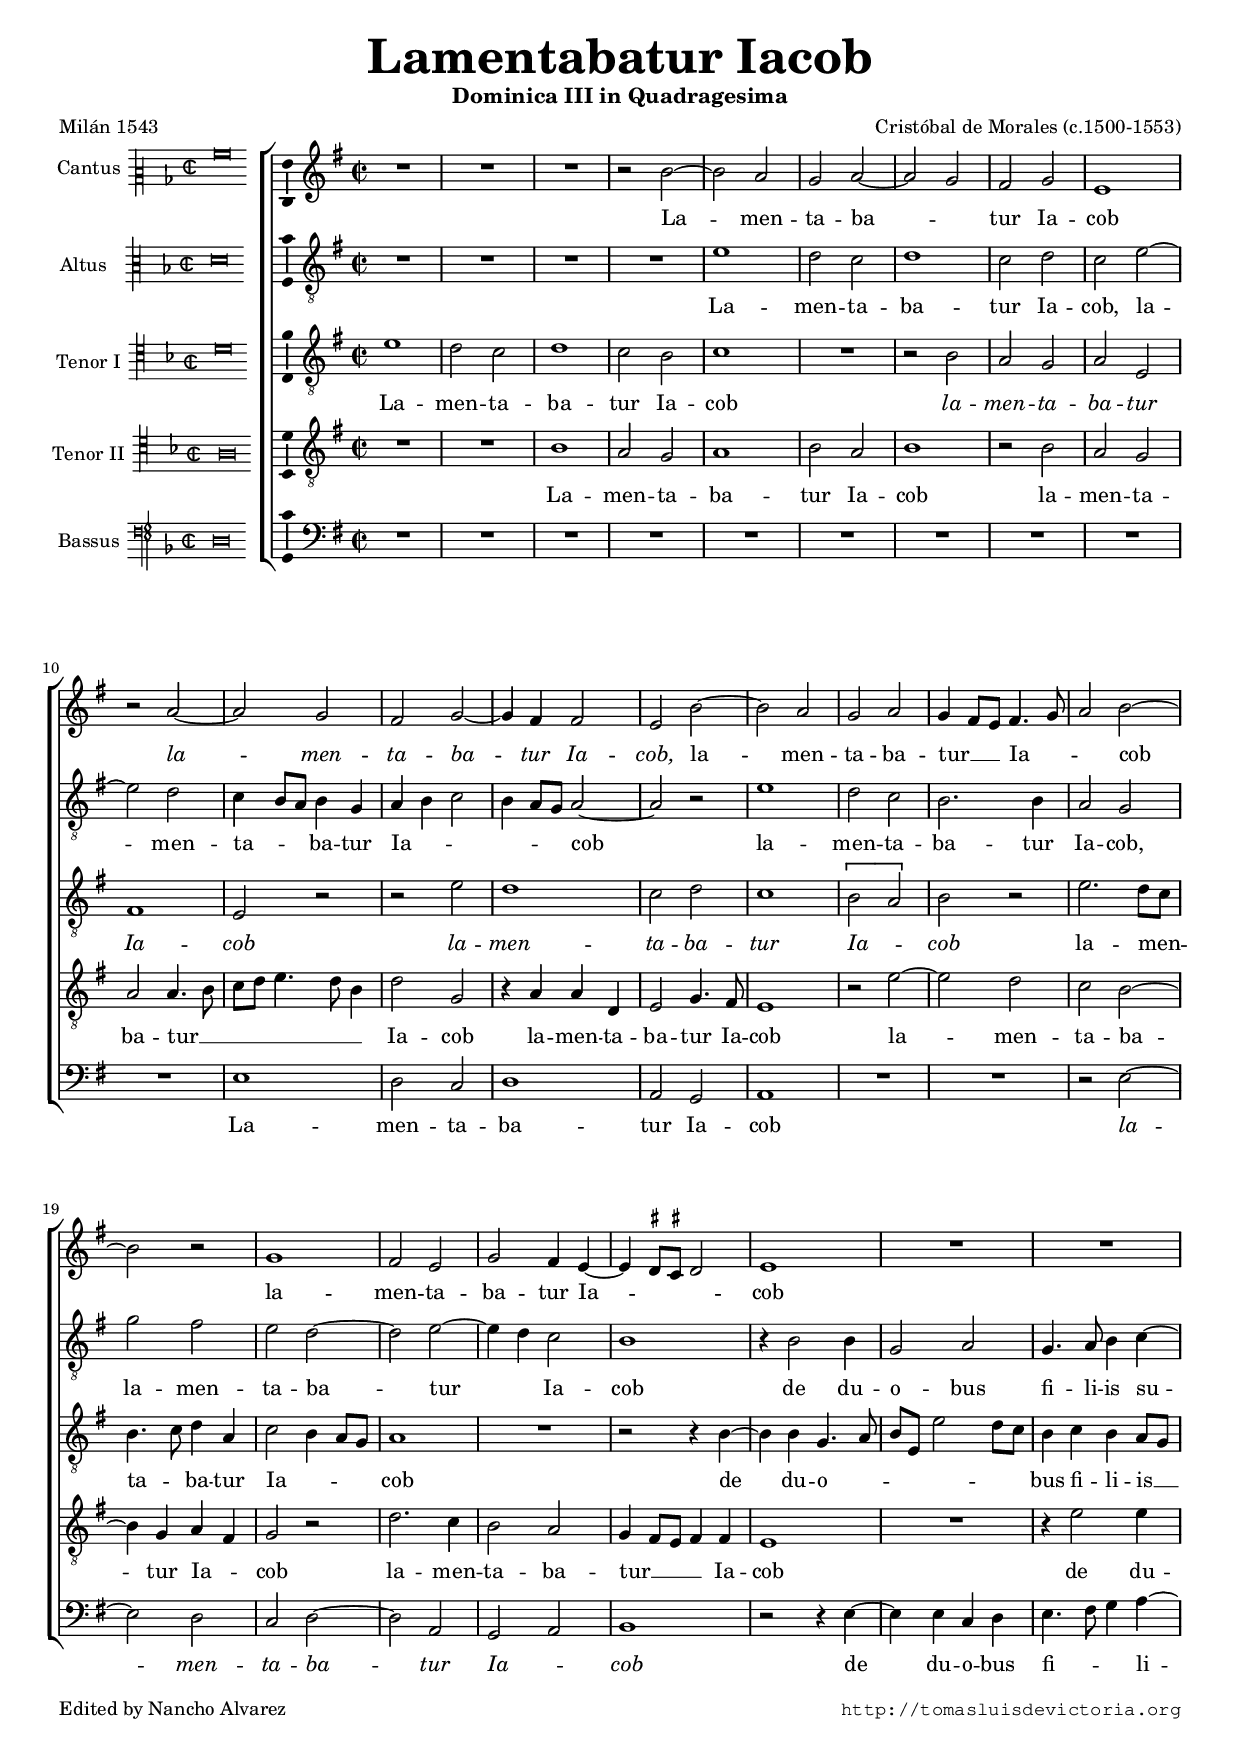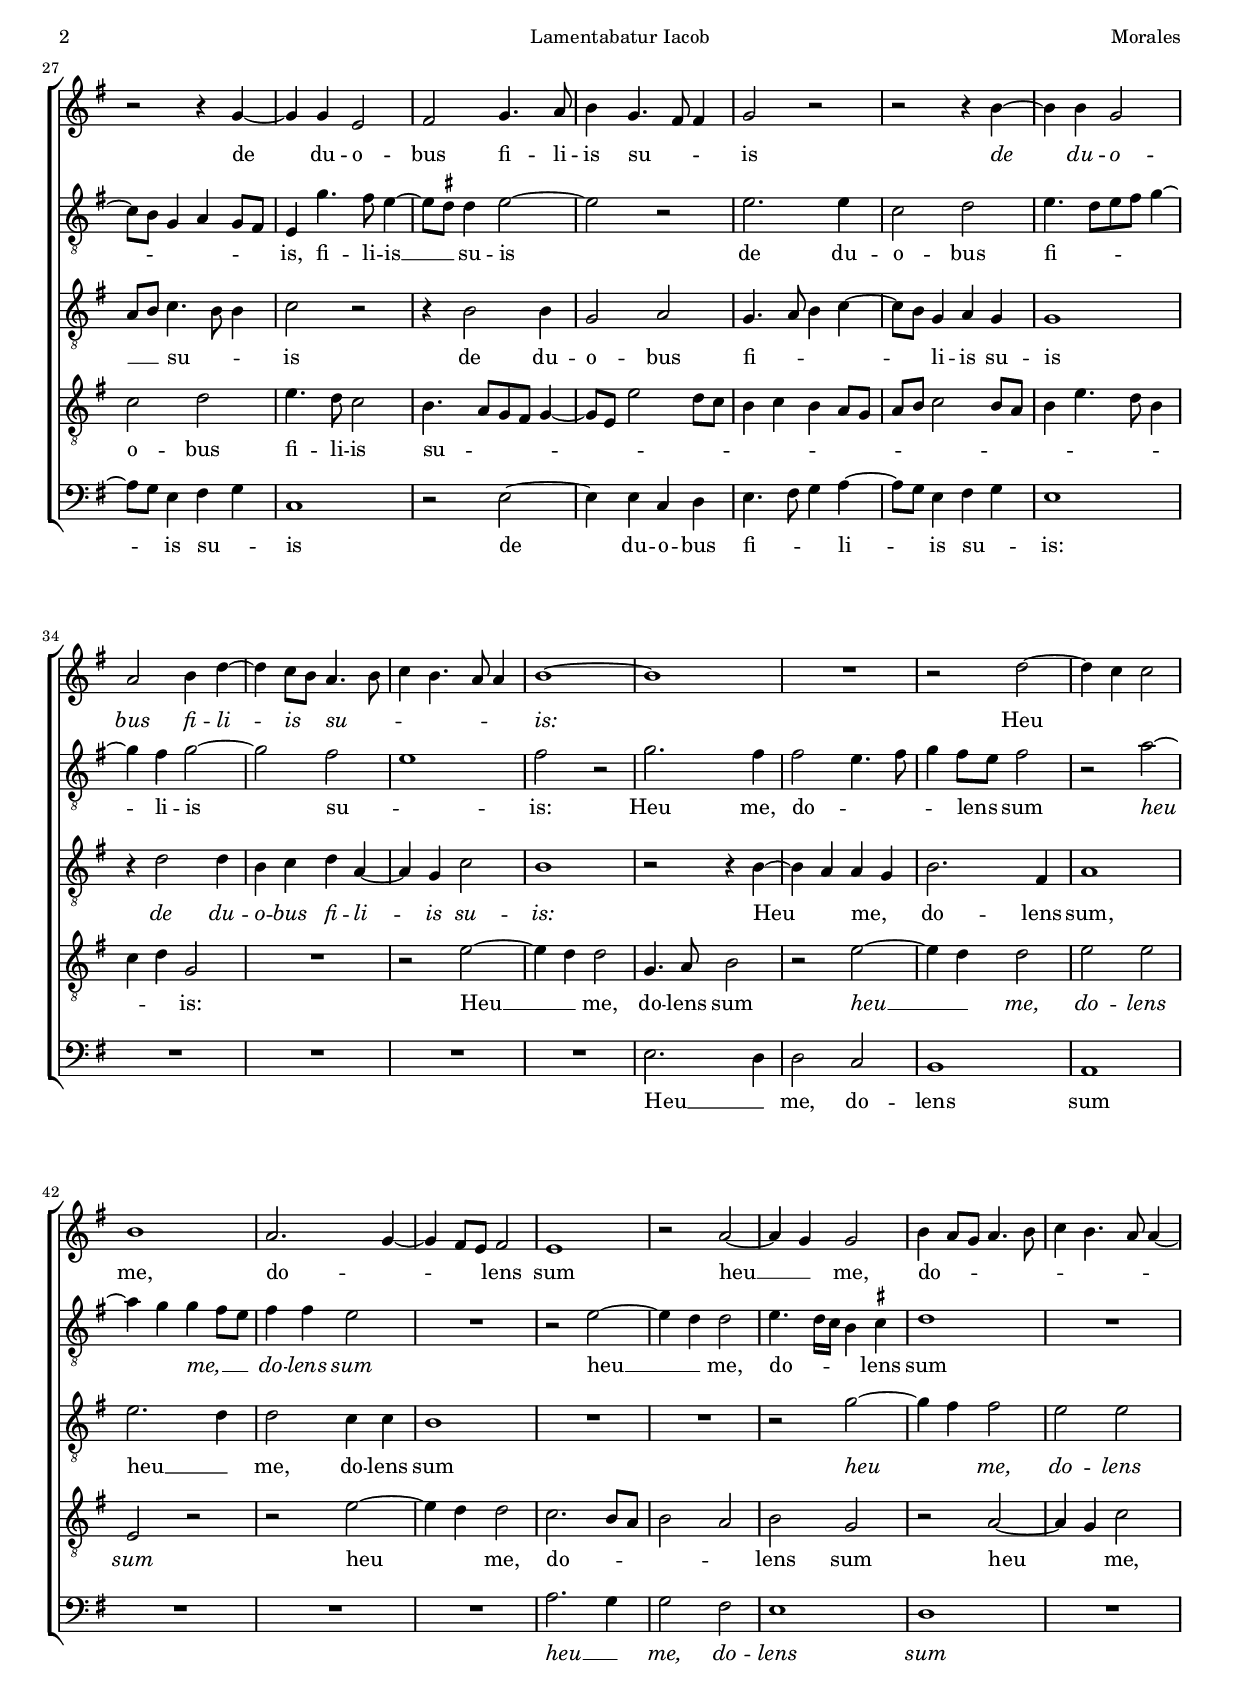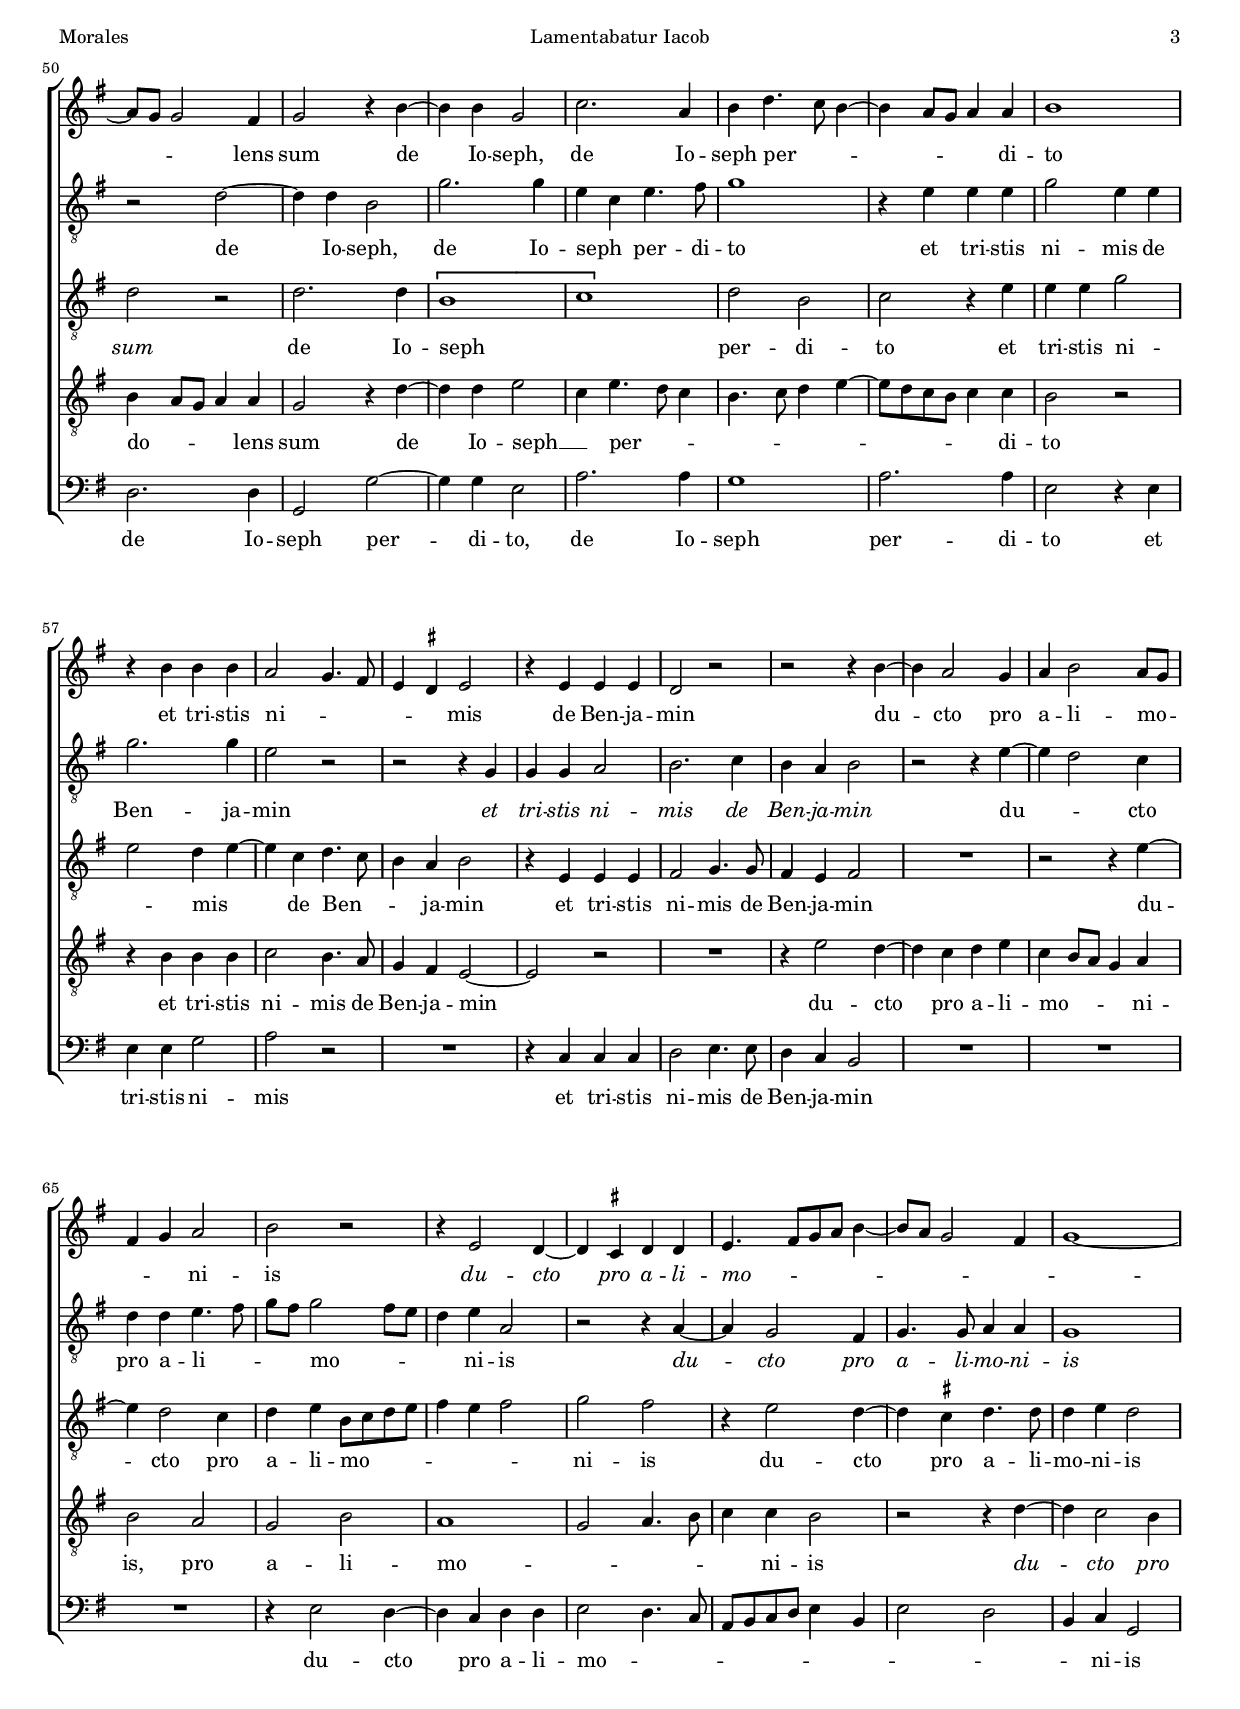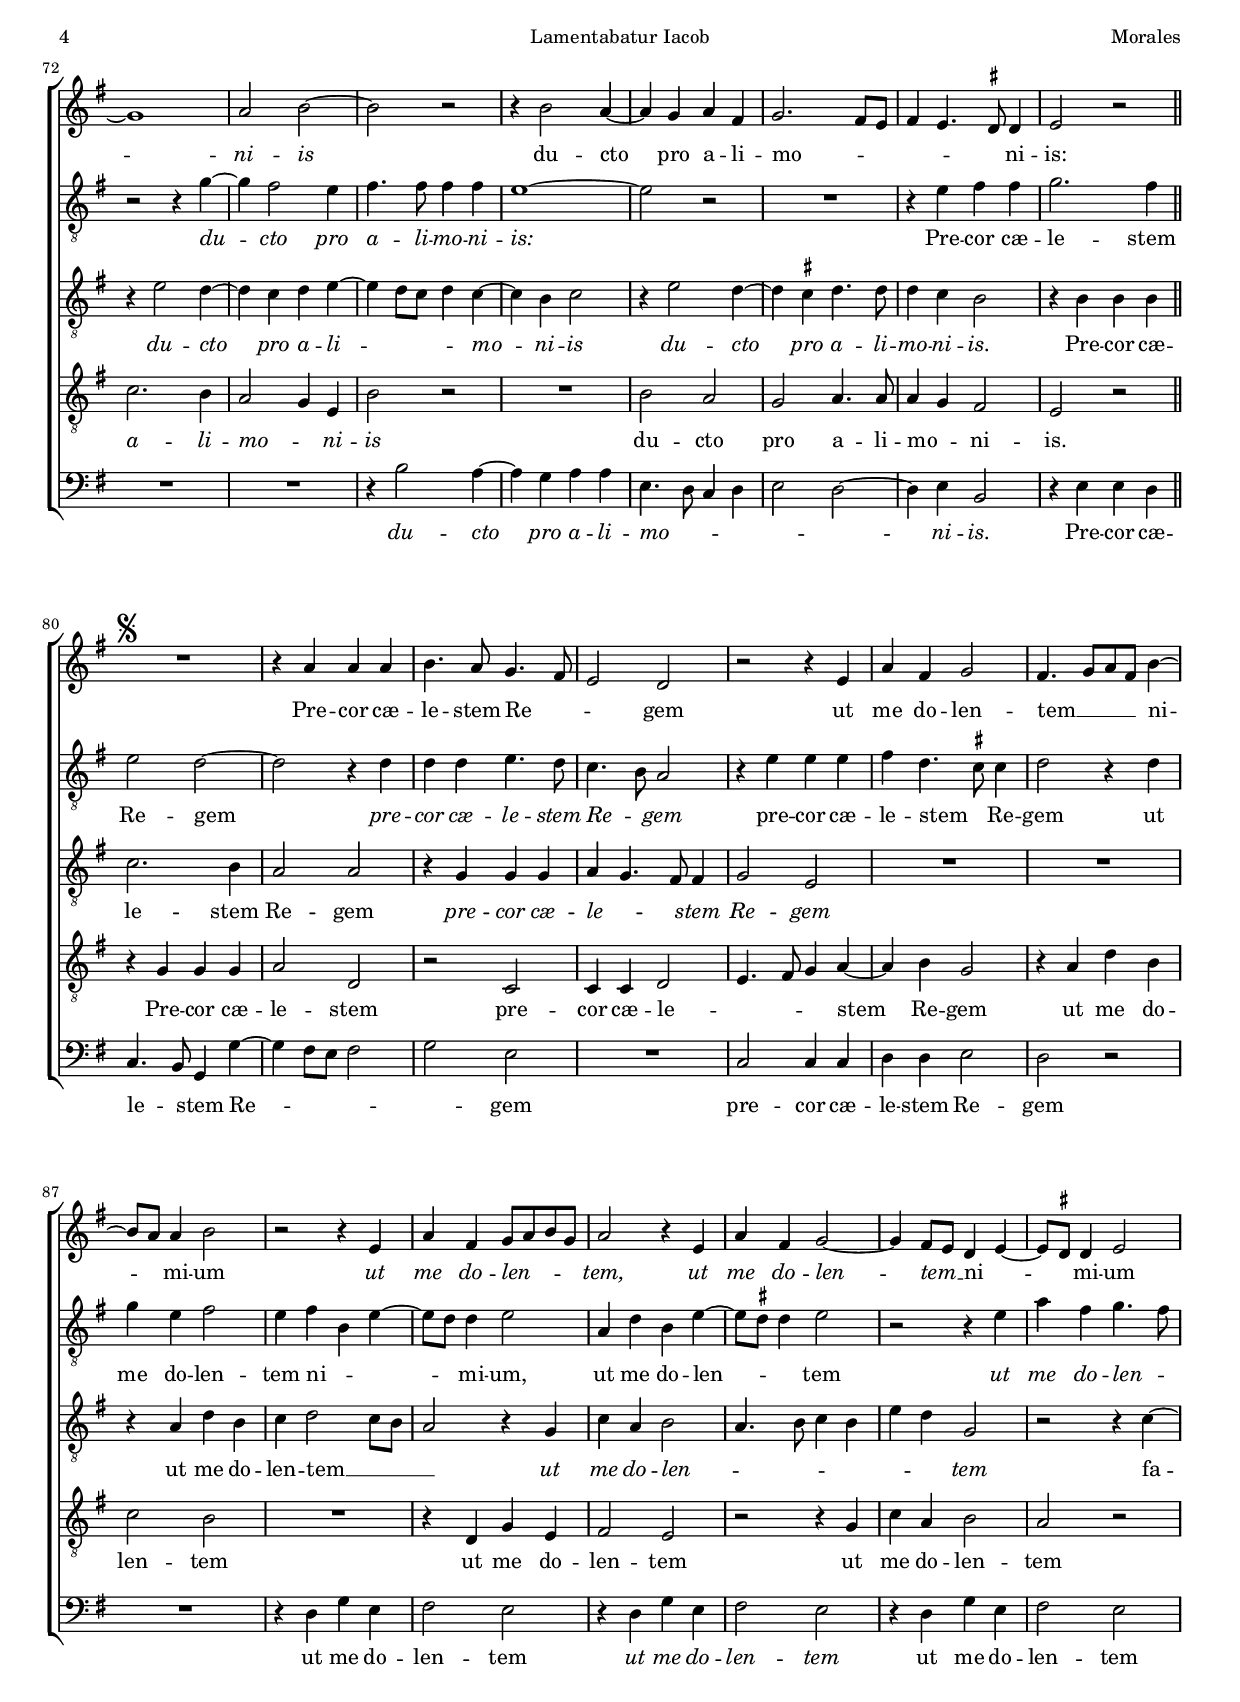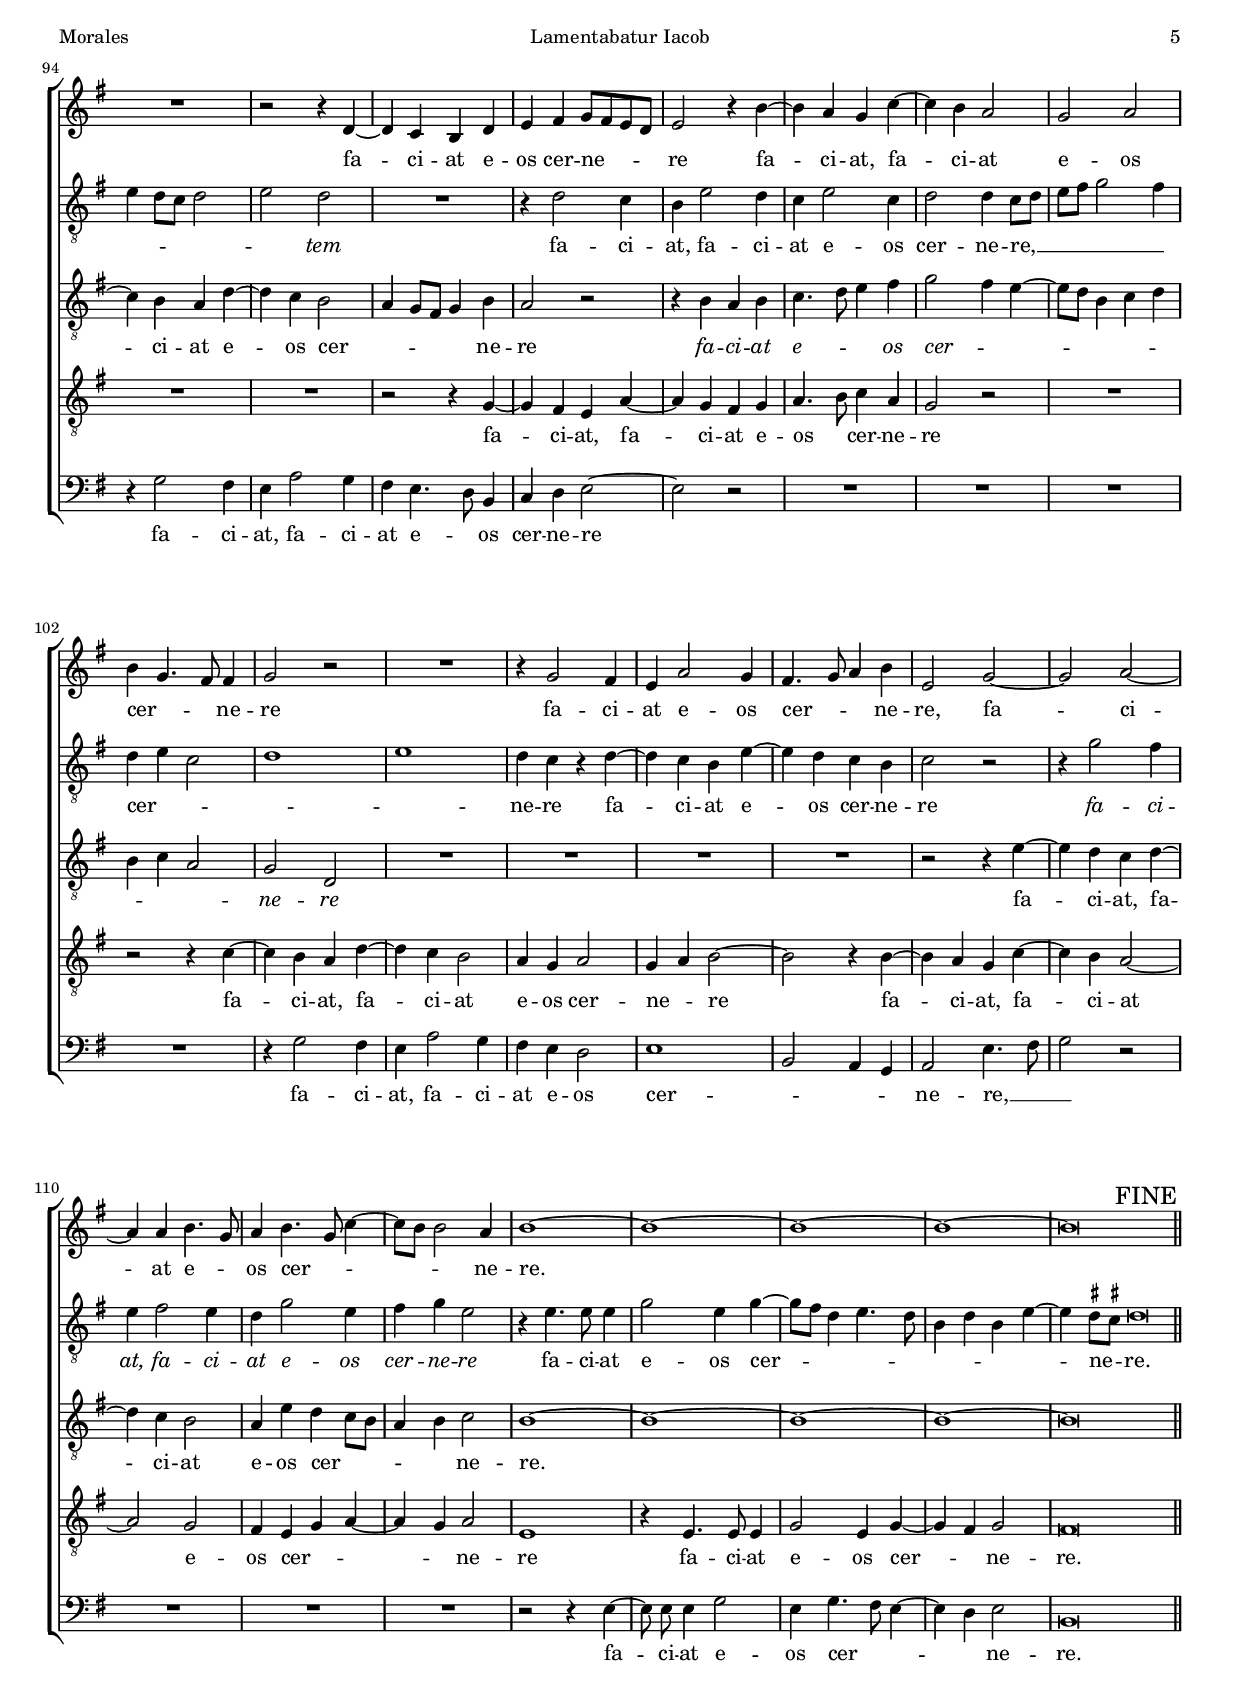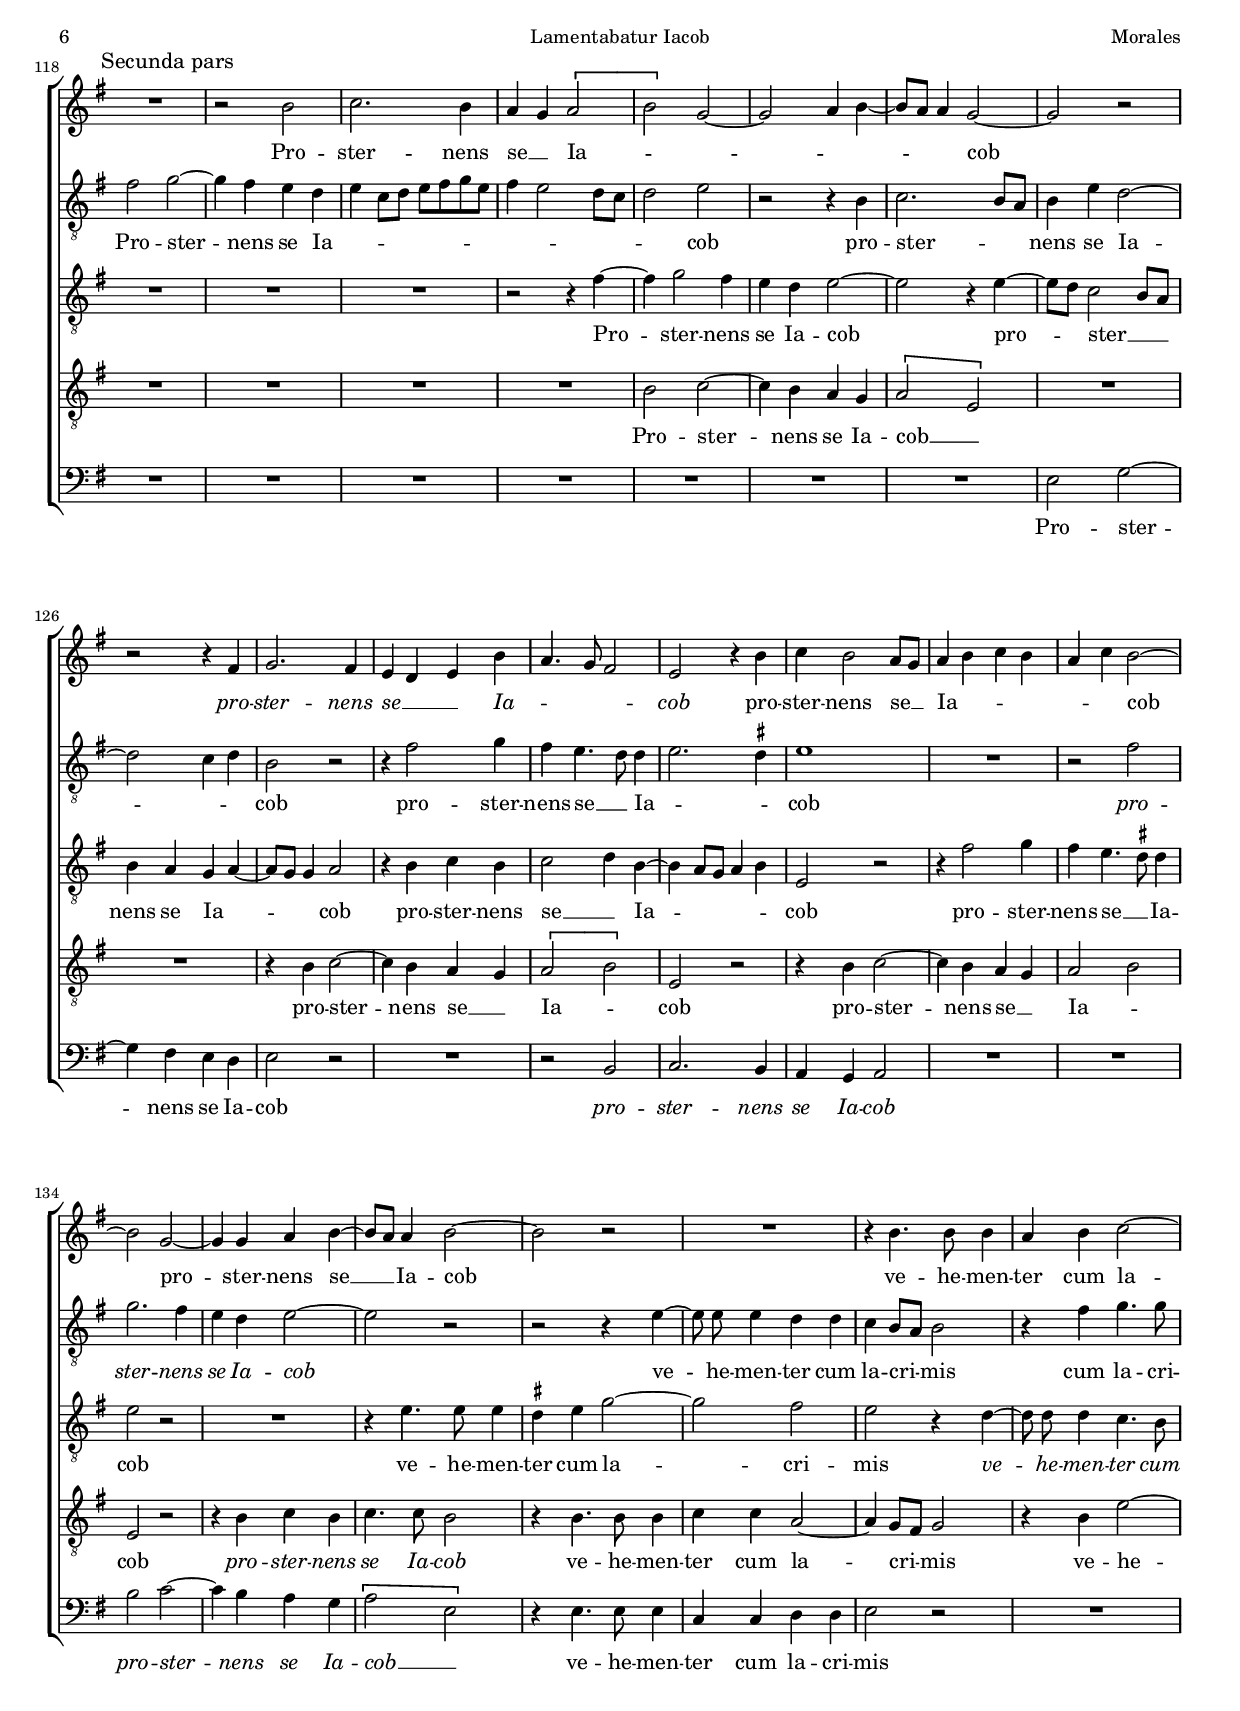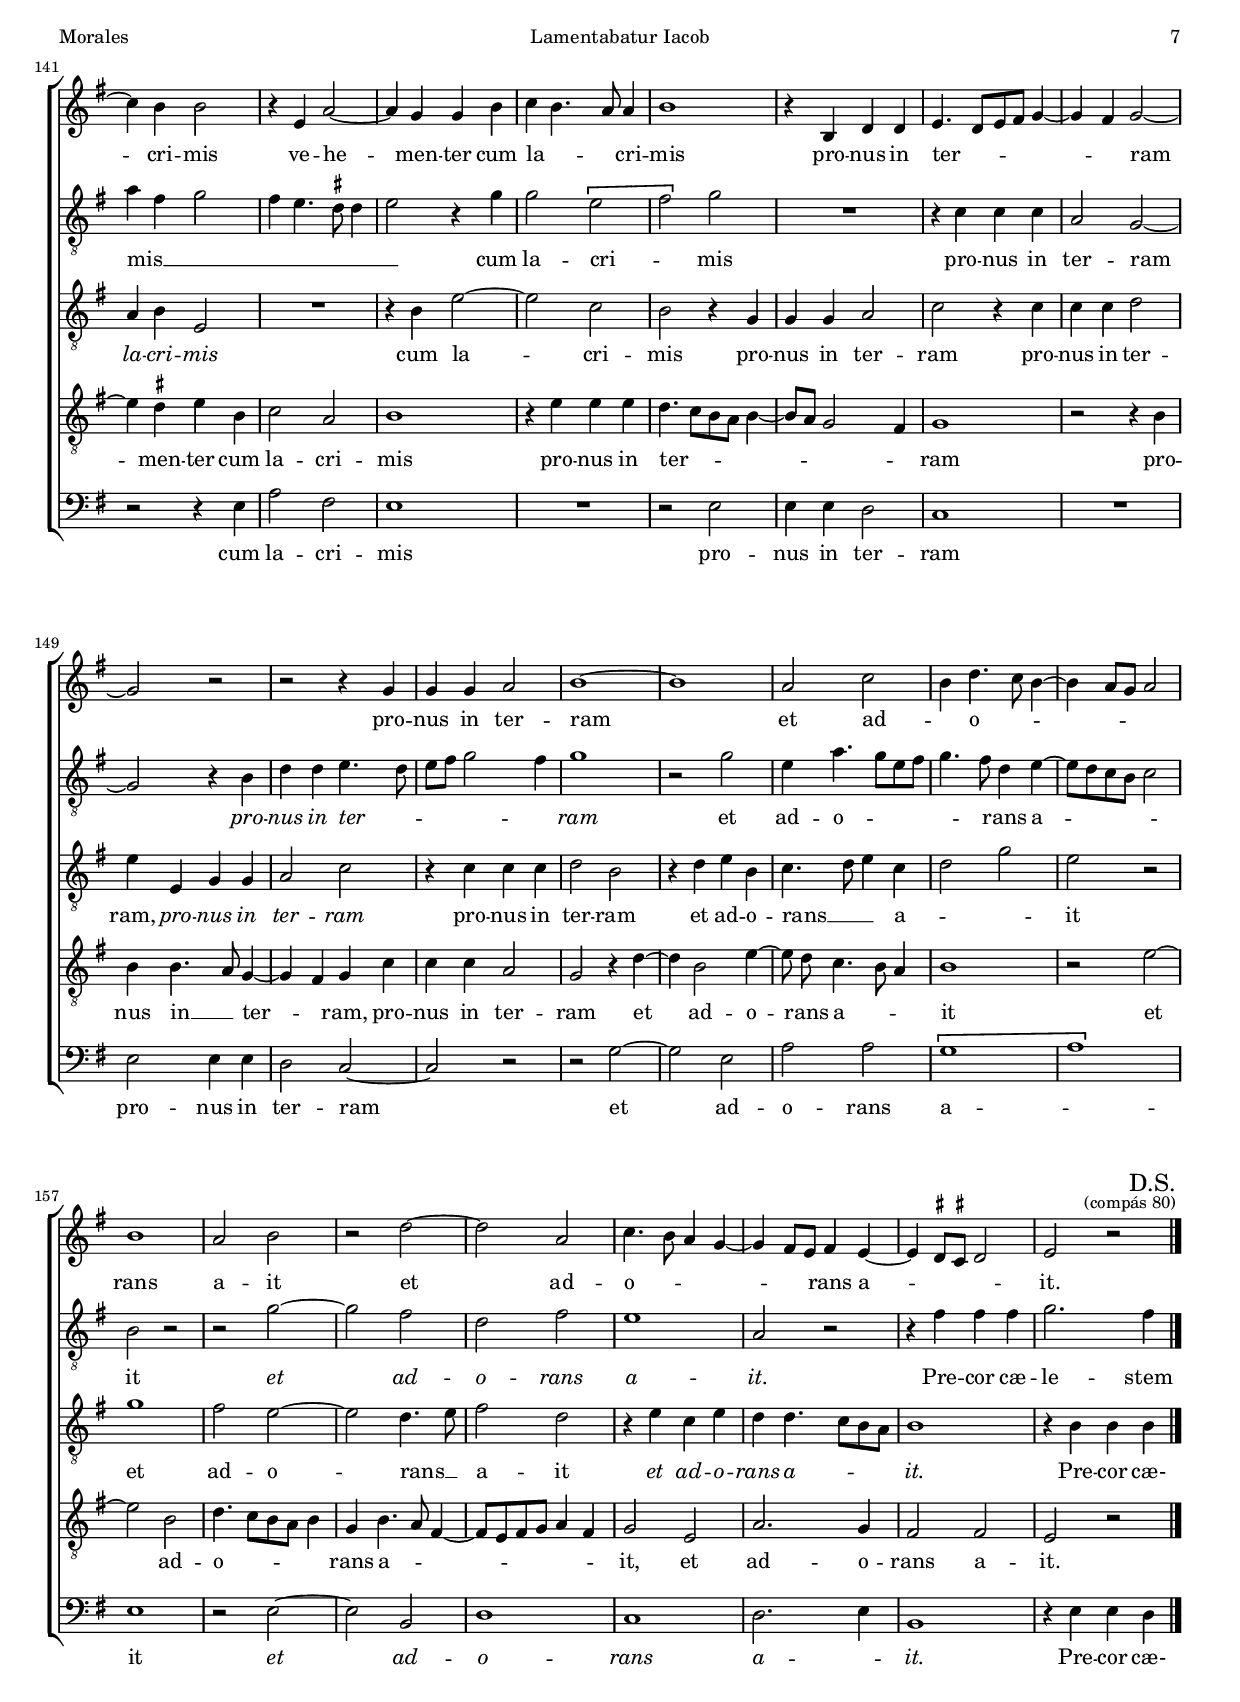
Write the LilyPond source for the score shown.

\version "2.18.0"

#(set-default-paper-size "a4")
#(set-global-staff-size 16.55)
#(ly:set-option 'point-and-click #f)
%mobile -s14.5 -i3.2

italicas=\override LyricText.font-shape = #'italic
rectas=\override LyricText.font-shape = #'upright
ss=\once \set suggestAccidentals = ##t
incipitwidth = 20

htitle="Lamentabatur Iacob"
hcomposer="Morales"

\header {
	title=\markup{\fontsize #4 "Lamentabatur Iacob"}
	subtitle="Dominica III in Quadragesima"
	composer="Cristóbal de Morales (c.1500-1553)"
        pdfauthor=\composer
	%opus="(-)"
	poet="Milán 1543"
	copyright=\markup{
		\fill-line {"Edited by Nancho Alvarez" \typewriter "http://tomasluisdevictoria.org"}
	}
%	tagline=""
}


global={\key f \major \time 2/2  \skip 1*117 \bar "||" \break
					\skip 1*47 \bar "|." 
}

cantus={
	\override Score.RehearsalMark.self-alignment-X = #right
	R1*4/4 |
	R1*4/4 |
	R1*4/4 |
	r2 a' ~ |
%5
	a' g' |
	f' g' ~ |
	g' f' |
	e' f' |
	d'1 |
%10
	r2 g' ~ |
	g' f' |
	e' f' ~ |
	f'4 e' e'2 |
	d' a' ~ |
%15
	a' g' |
	f' g' |
	f'4 e'8 d' e'4. f'8 |
	g'2 a' ~ |
	a' r |
%20
	f'1 |
	e'2 d' |
	f' e'4 d' ~ |
	d' \ss cis'8 \ss b cis'2 |
	d'1 |
%25
	R1*4/4 |
	R1*4/4 |
	r2 r4 f' ~ |
	f' f' d'2 |
	e' f'4. g'8 |
%30
	a'4 f'4. e'8 e'4 |
	f'2 r |
	r r4 a' ~ |
	a' a' f'2 |
	g' a'4 c'' ~ |
%35
	c'' bes'8 a' g'4. a'8 |
	bes'4 a'4. g'8 g'4 |
	a'1 ~ |
	a' |
	R1*4/4 |
%40
	r2 c'' ~ |
	c''4 bes' bes'2 |
	a'1 |
	g'2. f'4 ~ |
	f' e'8 d' e'2 |
%45
	d'1 |
	r2 g' ~ |
	g'4 f' f'2 |
	a'4 g'8 f' g'4. a'8 |
	bes'4 a'4. g'8 g'4 ~ |
%50
	g'8 f' f'2 e'4 |
	f'2 r4 a' ~ |
	a' a' f'2 |
	bes'2. g'4 |
	a' c''4. bes'8 a'4 ~ |
%55
	a' g'8 f' g'4 g' |
	a'1 |
	r4 a' a' a' |
	g'2 f'4. e'8 |
	d'4 \ss cis' d'2 |
%60
	r4 d' d' d' |
	c'2 r |
	r r4 a' ~ |
	a' g'2 f'4 |
	g' a'2 g'8 f' |
%65
	e'4 f' g'2 |
	a' r |
	r4 d'2 c'4 ~ |
	c' \ss b c' c' |
	d'4.  e'8[ f' g'] a'4 ~ |
%70
	a'8 g' f'2 e'4 |
	f'1 ~ |
	f' |
	g'2 a' ~ |
	a' r |
%75
	r4 a'2 g'4 ~ |
	g' f' g' e' |
	f'2. e'8 d' |
	e'4 d'4. \ss cis'8 cis'4 |
	d'2 r | \bar "||" \break
%80
	s4*0^\markup{\large \musicglyph #"scripts.segno"}
	R1*4/4
	r4 g' g' g' |
	a'4. g'8 f'4. e'8 |
	d'2 c' |
	r r4 d' |
%85
	g' e' f'2 |
	e'4.  f'8[ g' e'] a'4 ~ |
	a'8 g' g'4 a'2 |
	r r4 d' |
	g' e' f'8 g' a' f' |
%90
	g'2 r4 d' |
	g' e' f'2 ~ |
	f'4 e'8 d' c'4 d' ~ |
	d'8 \ss cis' cis'4 d'2 |
	R1*4/4 |
%95
	r2 r4 c' ~ |
	c' bes a c' |
	d' e' f'8 e' d' c' |
	d'2 r4 a' ~ |
	a' g' f' bes' ~ |
%100
	bes' a' g'2 |
	f' g' |
	a'4 f'4. e'8 e'4 |
	f'2 r |
	R1*4/4 |
%105
	r4 f'2 e'4 |
	d' g'2 f'4 |
	e'4. f'8 g'4 a' |
	d'2 f' ~ |
	f' g' ~ |
%110
	g'4 g' a'4. f'8 |
	g'4 a'4. f'8 bes'4 ~ |
	bes'8 a' a'2 g'4 |
	a'1 ~ |
	a' ~ |
%115
	a' ~ |
	a' ~ |
	a'\breve*1/2
	\override Score.RehearsalMark.break-visibility = #begin-of-line-invisible
        \mark "FINE"
	\once \override TextScript.padding = #2.0
	\once \override TextScript.X-offset = #-3.0
	s4*0^\markup{\large "Secunda pars"}
	R1*4/4
	r2 a' |
%120
	bes'2. a'4 |
	g' f' \[g'2 |
	a'\] f' ~ |
	f' g'4 a' ~ |
	a'8 g' g'4 f'2 ~ |
%125
	f' r |
	r r4 e' |
	f'2. e'4 |
	d' c' d' a' |
	g'4. f'8 e'2 |
%130
	d' r4 a' |
	bes' a'2 g'8 f' |
	g'4 a' bes' a' |
	g' bes' a'2 ~ |
	a' f' ~ |
%135
	f'4 f' g' a' ~ |
	a'8 g' g'4 a'2 ~ |
	a' r |
	R1*4/4 |
	r4 a'4. a'8 a'4 |
%140
	g' a' bes'2 ~ |
	bes'4 a' a'2 |
	r4 d' g'2 ~ |
	g'4 f' f' a' |
	bes' a'4. g'8 g'4 |
%145
	a'1 |
	r4 a c' c' |
	d'4.  c'8[ d' e'] f'4 ~ |
	f' e' f'2 ~ |
	f' r |
%150
	r r4 f' |
	f' f' g'2 |
	a'1 ~ |
	a' |
	g'2 bes' |
%155
	a'4 c''4. bes'8 a'4 ~ |
	a' g'8 f' g'2 |
	a'1 |
	g'2 a' |
	r c'' ~ |
%160
	c'' g' |
	bes'4. a'8 g'4 f' ~ |
	f' e'8 d' e'4 d' ~ |
	d' \ss cis'8 \ss b cis'2 |
	d' r 
	\override Score.RehearsalMark.break-visibility = #begin-of-line-invisible
        \mark \markup{\right-column{"D.S." \smaller \smaller \smaller "(compás 80)"}}

}

altus={
	R1*4/4 |
	R1*4/4 |
	R1*4/4 |
	R1*4/4 |
%5
	d'1 |
	c'2 bes |
	c'1 |
	bes2 c' |
	bes d' ~ |
%10
	d' c' |
	bes4 a8 g a4 f |
	g a bes2 |
	a4 g8 f g2 ~ |
	g r |
%15
	d'1 |
	c'2 bes |
	a2. a4 |
	g2 f |
	f' e' |
%20
	d' c' ~ |
	c' d' ~ |
	d'4 c' bes2 |
	a1 |
	r4 a2 a4 |
%25
	f2 g |
	f4. g8 a4 bes ~ |
	bes8 a f4 g f8 e |
	d4 f'4. e'8 d'4 ~ |
	d'8 \ss cis' cis'4 d'2 ~ |
%30
	d' r |
	d'2. d'4 |
	bes2 c' |
	d'4.  c'8[ d' e'] f'4 ~ |
	f' e' f'2 ~ |
%35
	f' e' |
	d'1 |
	e'2 r |
	f'2. e'4 |
	e'2 d'4. e'8 |
%40
	f'4 e'8 d' e'2 |
	r g' ~ |
	g'4 f' f' e'8 d' |
	e'4 e' d'2 |
	R1*4/4 |
%45
	r2 d' ~ |
	d'4 c' c'2 |
	d'4. c'16 bes a4 \ss b |
	c'1 |
	R1*4/4 |
%50
	r2 c' ~ |
	c'4 c' a2 |
	f'2. f'4 |
	d' bes d'4. e'8 |
	f'1 |
%55
	r4 d' d' d' |
	f'2 d'4 d' |
	f'2. f'4 |
	d'2 r |
	r r4 f |
%60
	f f g2 |
	a2. bes4 |
	a g a2 |
	r r4 d' ~ |
	d' c'2 bes4 |
%65
	c' c' d'4. e'8 |
	f' e' f'2 e'8 d' |
	c'4 d' g2 |
	r r4 g ~ |
	g f2 e4 |
%70
	f4. f8 g4 g |
	f1 |
	r2 r4 f' ~ |
	f' e'2 d'4 |
	e'4. e'8 e'4 e' |
%75
	d'1 ~ |
	d'2 r |
	R1*4/4 |
	r4 d' e' e' |
	f'2. e'4 |
%80
	d'2 c' ~ |
	c' r4 c' |
	c' c' d'4. c'8 |
	bes4. a8 g2 |
	r4 d' d' d' |
%85
	e' c'4. \ss b8 b4 |
	c'2 r4 c' |
	f' d' e'2 |
	d'4 e' a d' ~ |
	d'8 c' c'4 d'2 |
%90
	g4 c' a d' ~ |
	d'8 \ss cis' cis'4 d'2 |
	r r4 d' |
	g' e' f'4. e'8 |
	d'4 c'8 bes c'2 |
%95
	d' c' |
	R1*4/4 |
	r4 c'2 bes4 |
	a d'2 c'4 |
	bes d'2 bes4 |
%100
	c'2 c'4 bes8 c' |
	d' e' f'2 e'4 |
	c' d' bes2 |
	c'1 |
	d' |
%105
	c'4 bes r c' ~ |
	c' bes a d' ~ |
	d' c' bes a |
	bes2 r |
	r4 f'2 e'4 |
%110
	d' e'2 d'4 |
	c' f'2 d'4 |
	e' f' d'2 |
	r4 d'4. d'8 d'4 |
	f'2 d'4 f' ~ |
%115
	f'8 e' c'4 d'4. c'8 |
	a4 c' a d' ~ |
	d' \ss cis'8 \ss b cis'\breve*1/4 |
	e'2 f' ~ |
	f'4 e' d' c' |
%120
	d' bes8 c' d' e' f' d' |
	e'4 d'2 c'8 bes |
	c'2 d' |
	r r4 a |
	bes2. a8 g |
%125
	a4 d' c'2 ~ |
	c' bes4 c' |
	a2 r |
	r4 e'2 f'4 |
	e' d'4. c'8 c'4 |
%130
	d'2. \ss cis'4 |
	d'1 |
	R1*4/4 |
	r2 e' |
	f'2. e'4 |
%135
	d' c' d'2 ~ |
	d' r |
	r r4 d' ~ |
	\set Staff.autoBeaming = ##f
	d'8 d' d'4 c' c' |
	\set Staff.autoBeaming = ##t
	bes a8 g a2 |
%140
	r4 e' f'4. f'8 |
	g'4 e' f'2 |
	e'4 d'4. \ss cis'8 cis'4 |
	d'2 r4 f' |
	f'2 \[d' |
%145
	e'\] f' |
	R1*4/4 |
	r4 bes bes bes |
	g2 f ~ |
	f r4 a |
%150
	c' c' d'4. c'8 |
	d' e' f'2 e'4 |
	f'1 |
	r2 f' |
	d'4 g'4. f'8 d' e' |
%155
	f'4. e'8 c'4 d' ~ |
	d'8 c' bes a bes2 |
	a r |
	r f' ~ |
	f' e' |
%160
	c' e' |
	d'1 |
	g2 r |
	r4 e' e' e' |
	f'2. e'4 |
}

tenor={
	d'1 |
	c'2 bes |
	c'1 |
	bes2 a |
%5
	bes1 |
	R1*4/4 |
	r2 a |
	g f |
	g d |
%10
	e1 |
	d2 r |
	r d' |
	c'1 |
	bes2 c' |
%15
	bes1 |
	\[a2 g\] |
	a r |
	d'2. c'8 bes |
	a4. bes8 c'4 g |
%20
	bes2 a4 g8 f |
	g1 |
	R1*4/4 |
	r2 r4 a ~ |
	a a f4. g8 |
%25
	a d d'2 c'8 bes |
	a4 bes a g8 f |
	g a bes4. a8 a4 |
	bes2 r |
	r4 a2 a4 |
%30
	f2 g |
	f4. g8 a4 bes ~ |
	bes8 a f4 g f |
	f1 |
	r4 c'2 c'4 |
%35
	a bes c' g ~ |
	g f bes2 |
	a1 |
	r2 r4 a ~ |
	a g g f |
%40
	a2. e4 |
	g1 |
	d'2. c'4 |
	c'2 bes4 bes |
	a1 |
%45
	R1*4/4 |
	R1*4/4 |
	r2 f' ~ |
	f'4 e' e'2 |
	d' d' |
%50
	c' r |
	c'2. c'4 |
	\[a1 |
	bes\] |
	c'2 a |
%55
	bes r4 d' |
	d' d' f'2 |
	d' c'4 d' ~ |
	d' bes c'4. bes8 |
	a4 g a2 |
%60
	r4 d d d |
	e2 f4. f8 |
	e4 d e2 |
	R1*4/4 |
	r2 r4 d' ~ |
%65
	d' c'2 bes4 |
	c' d' a8 bes c' d' |
	e'4 d' e'2 |
	f' e' |
	r4 d'2 c'4 ~ |
%70
	c' \ss b c'4. c'8 |
	c'4 d' c'2 |
	r4 d'2 c'4 ~ |
	c' bes c' d' ~ |
	d' c'8 bes c'4 bes ~ |
%75
	bes a bes2 |
	r4 d'2 c'4 ~ |
	c' \ss b c'4. c'8 |
	c'4 bes a2 |
	r4 a a a |
%80
	bes2. a4 |
	g2 g |
	r4 f f f |
	g f4. e8 e4 |
	f2 d |
%85
	R1*4/4 |
	R1*4/4 |
	r4 g c' a |
	bes c'2 bes8 a |
	g2 r4 f |
%90
	bes g a2 |
	g4. a8 bes4 a |
	d' c' f2 |
	r r4 bes ~ |
	bes a g c' ~ |
%95
	c' bes a2 |
	g4 f8 e f4 a |
	g2 r |
	r4 a g a |
	bes4. c'8 d'4 e' |
%100
	f'2 e'4 d' ~ |
	d'8 c' a4 bes c' |
	a bes g2 |
	f c |
	R1*4/4 |
%105
	R1*4/4 |
	R1*4/4 |
	R1*4/4 |
	r2 r4 d' ~ |
	d' c' bes c' ~ |
%110
	c' bes a2 |
	g4 d' c' bes8 a |
	g4 a bes2 |
	a1 ~ |
	a ~ |
%115
	a ~ |
	a ~ |
	a\breve*1/2 |
	R1*4/4 |
	R1*4/4 |
%120
	R1*4/4 |
	r2 r4 e' ~ |
	e' f'2 e'4 |
	d' c' d'2 ~ |
	d' r4 d' ~ |
%125
	d'8 c' bes2 a8 g |
	a4 g f g ~ |
	g8 f f4 g2 |
	r4 a bes a |
	bes2 c'4 a ~ |
%130
	a g8 f g4 a |
	d2 r |
	r4 e'2 f'4 |
	e' d'4. \ss cis'8 cis'4 |
	d'2 r |
%135
	R1*4/4 |
	r4 d'4. d'8 d'4 |
	\ss cis' d' f'2 ~ |
	f' e' |
	d' r4 c' ~ |
%140
	\set Staff.autoBeaming = ##f
	c'8 c' c'4 bes4. a8 |
	\set Staff.autoBeaming = ##t
	g4 a d2 |
	R1*4/4 |
	r4 a d'2 ~ |
	d' bes |
%145
	a r4 f |
	f f g2 |
	bes r4 bes |
	bes bes c'2 |
	d'4 d f f |
%150
	g2 bes |
	r4 bes bes bes |
	c'2 a |
	r4 c' d' a |
	bes4. c'8 d'4 bes |
%155
	c'2 f' |
	d' r |
	f'1 |
	e'2 d' ~ |
	d' c'4. d'8 |
%160
	e'2 c' |
	r4 d' bes d' |
	c' c'4. bes8 a g |
	a1 |
	r4 a a a |
}

tenordos={
	R1*4/4 |
	R1*4/4 |
	a1 |
	g2 f |
%5
	g1 |
	a2 g |
	a1 |
	r2 a |
	g f |
%10
	g g4. a8 |
	bes c' d'4. c'8 a4 |
	c'2 f |
	r4 g g c |
	d2 f4. e8 |
%15
	d1 |
	r2 d' ~ |
	d' c' |
	bes a ~ |
	a4 f g e |
%20
	f2 r |
	c'2. bes4 |
	a2 g |
	f4 e8 d e4 e |
	d1 |
%25
	R1*4/4 |
	r4 d'2 d'4 |
	bes2 c' |
	d'4. c'8 bes2 |
	a4.  g8[ f e] f4 ~ |
%30
	f8 d d'2 c'8 bes |
	a4 bes a g8 f |
	g a bes2 a8 g |
	a4 d'4. c'8 a4 |
	bes c' f2 |
%35
	R1*4/4 |
	r2 d' ~ |
	d'4 c' c'2 |
	f4. g8 a2 |
	r d' ~ |
%40
	d'4 c' c'2 |
	d' d' |
	d r |
	r d' ~ |
	d'4 c' c'2 |
%45
	bes2. a8 g |
	a2 g |
	a f |
	r g ~ |
	g4 f bes2 |
%50
	a4 g8 f g4 g |
	f2 r4 c' ~ |
	c' c' d'2 |
	bes4 d'4. c'8 bes4 |
	a4. bes8 c'4 d' ~ |
%55
	d'8 c' bes a bes4 bes |
	a2 r |
	r4 a a a |
	bes2 a4. g8 |
	f4 e d2 ~ |
%60
	d r |
	R1*4/4 |
	r4 d'2 c'4 ~ |
	c' bes c' d' |
	bes a8 g f4 g |
%65
	a2 g |
	f a |
	g1 |
	f2 g4. a8 |
	bes4 bes a2 |
%70
	r r4 c' ~ |
	c' bes2 a4 |
	bes2. a4 |
	g2 f4 d |
	a2 r |
%75
	R1*4/4 |
	a2 g |
	f g4. g8 |
	g4 f e2 |
	d r |
%80
	r4 f f f |
	g2 c |
	r bes, |
	bes,4 bes, c2 |
	d4. e8 f4 g ~ |
%85
	g a f2 |
	r4 g c' a |
	bes2 a |
	R1*4/4 |
	r4 c f d |
%90
	e2 d |
	r r4 f |
	bes g a2 |
	g r |
	R1*4/4 |
%95
	R1*4/4 |
	r2 r4 f ~ |
	f e d g ~ |
	g f e f |
	g4. a8 bes4 g |
%100
	f2 r |
	R1*4/4 |
	r2 r4 bes ~ |
	bes a g c' ~ |
	c' bes a2 |
%105
	g4 f g2 |
	f4 g a2 ~ |
	a r4 a ~ |
	a g f bes ~ |
	bes a g2 ~ |
%110
	g f |
	e4 d f g ~ |
	g f g2 |
	d1 |
	r4 d4. d8 d4 |
%115
	f2 d4 f ~ |
	f e f2 |
	e\breve*1/2 |
	R1*4/4 |
	R1*4/4 |
%120
	R1*4/4 |
	R1*4/4 |
	a2 bes ~ |
	bes4 a g f |
	\[g2 d\] |
%125
	R1*4/4 |
	R1*4/4 |
	r4 a bes2 ~ |
	bes4 a g f |
	\[g2 a\] |
%130
	d r |
	r4 a bes2 ~ |
	bes4 a g f |
	g2 a |
	d r |
%135
	r4 a bes a |
	bes4. bes8 a2 |
	r4 a4. a8 a4 |
	bes bes g2 ~ |
	g4 f8 e f2 |
%140
	r4 a d'2 ~ |
	d'4 \ss cis' d' a |
	bes2 g |
	a1 |
	r4 d' d' d' |
%145
	c'4.  bes8[ a g] a4 ~ |
	a8 g f2 e4 |
	f1 |
	r2 r4 a |
	a a4. g8 f4 ~ |
%150
	f e f bes |
	bes bes g2 |
	f r4 c' ~ |
	c' a2 d'4 ~ |
	\set Staff.autoBeaming = ##f
	d'8 c' bes4. a8 g4 |
	\set Staff.autoBeaming = ##t
%155
	a1 |
	r2 d' ~ |
	d' a |
	c'4.  bes8[ a g] a4 |
	f a4. g8 e4 ~ |
%160
	e8 d e f g4 e |
	f2 d |
	g2. f4 |
	e2 e |
	d r |
}

bassus={
	R1*4/4 |
	R1*4/4 |
	R1*4/4 |
	R1*4/4 |
%5
	R1*4/4 |
	R1*4/4 |
	R1*4/4 |
	R1*4/4 |
	R1*4/4 |
%10
	R1*4/4 |
	d1 |
	c2 bes, |
	c1 |
	g,2 f, |
%15
	g,1 |
	R1*4/4 |
	R1*4/4 |
	r2 d ~ |
	d c |
%20
	bes, c ~ |
	c g, |
	f, g, |
	a,1 |
	r2 r4 d ~ |
%25
	d d bes, c |
	d4. e8 f4 g ~ |
	g8 f d4 e f |
	bes,1 |
	r2 d ~ |
%30
	d4 d bes, c |
	d4. e8 f4 g ~ |
	g8 f d4 e f |
	d1 |
	R1*4/4 |
%35
	R1*4/4 |
	R1*4/4 |
	R1*4/4 |
	d2. c4 |
	c2 bes, |
%40
	a,1 |
	g, |
	R1*4/4 |
	R1*4/4 |
	R1*4/4 |
%45
	g2. f4 |
	f2 e |
	d1 |
	c |
	R1*4/4 |
%50
	c2. c4 |
	f,2 f ~ |
	f4 f d2 |
	g2. g4 |
	f1 |
%55
	g2. g4 |
	d2 r4 d |
	d d f2 |
	g r |
	R1*4/4 |
%60
	r4 bes, bes, bes, |
	c2 d4. d8 |
	c4 bes, a,2 |
	R1*4/4 |
	R1*4/4 |
%65
	R1*4/4 |
	r4 d2 c4 ~ |
	c bes, c c |
	d2 c4. bes,8 |
	g, a, bes, c d4 a, |
%70
	d2 c |
	a,4 bes, f,2 |
	R1*4/4 |
	R1*4/4 |
	r4 a2 g4 ~ |
%75
	g f g g |
	d4. c8 bes,4 c |
	d2 c ~ |
	c4 d a,2 |
	r4 d d c |
%80
	bes,4. a,8 f,4 f ~ |
	f e8 d e2 |
	f d |
	R1*4/4 |
	bes,2 bes,4 bes, |
%85
	c c d2 |
	c r |
	R1*4/4 |
	r4 c f d |
	e2 d |
%90
	r4 c f d |
	e2 d |
	r4 c f d |
	e2 d |
	r4 f2 e4 |
%95
	d g2 f4 |
	e d4. c8 a,4 |
	bes, c d2 ~ |
	d r |
	R1*4/4 |
%100
	R1*4/4 |
	R1*4/4 |
	R1*4/4 |
	r4 f2 e4 |
	d g2 f4 |
%105
	e d c2 |
	d1 |
	a,2 g,4 f, |
	g,2 d4. e8 |
	f2 r |
%110
	R1*4/4 |
	R1*4/4 |
	R1*4/4 |
	r2 r4 d ~ |
	\set Staff.autoBeaming = ##f
	d8 d d4 f2 |
	\set Staff.autoBeaming = ##t
%115
	d4 f4. e8 d4 ~ |
	d c d2 |
	a,\breve*1/2 |
	R1*4/4 |
	R1*4/4 |
%120
	R1*4/4 |
	R1*4/4 |
	R1*4/4 |
	R1*4/4 |
	R1*4/4 |
%125
	d2 f ~ |
	f4 e d c |
	d2 r |
	R1*4/4 |
	r2 a, |
%130
	bes,2. a,4 |
	g, f, g,2 |
	R1*4/4 |
	R1*4/4 |
	a2 bes ~ |
%135
	bes4 a g f |
	\[g2 d\] |
	r4 d4. d8 d4 |
	bes, bes, c c |
	d2 r |
%140
	R1*4/4 |
	r2 r4 d |
	g2 e |
	d1 |
	R1*4/4 |
%145
	r2 d |
	d4 d c2 |
	bes,1 |
	R1*4/4 |
	d2 d4 d |
%150
	c2 bes, ~ |
	bes, r |
	r f ~ |
	f d |
	g g |
%155
	\[f1 |
	g\] |
	d |
	r2 d ~ |
	d a, |
%160
	c1 |
	bes, |
	c2. d4 |
	a,1 |
	r4 d d c |
}

textocantus=\lyricmode{
La -- _ men -- ta -- ba -- _ _ tur Ia -- cob
\italicas
la -- _ men -- ta -- ba -- _ tur Ia -- cob, 
\rectas
la -- _ men -- ta -- ba -- tur __ _ _ Ia -- _ _ cob _
la -- men -- ta -- ba -- tur Ia -- _ _ _ _ cob
de _ du -- o -- bus fi -- li -- is su -- _ _ is
\italicas
de _ du -- o -- bus fi -- li -- _ is _ su -- _ _ _ _ _ is: _ 
\rectas
Heu ___  _ _ me,
do -- _ _ _ _ lens sum
heu __ _ _ me,
do -- _ _ _ _ _ _ _ _ _ _ _ lens sum
de _ Io -- seph,
de Io -- seph per -- _ _ _ _ _ _ di -- to
et tri -- stis ni -- _ _ _ _ mis
de Ben -- ja -- min
du -- _ cto pro a -- li -- mo -- _ _ _ ni -- is
\italicas
du -- cto _ pro a -- li -- mo -- _ _ _ _ _ _ _ _ _ _ ni -- is _ 
\rectas
du -- cto _ pro a -- li -- mo -- _ _ _ _ _ ni -- is:
Pre -- cor cæ -- le -- stem Re -- _ _ gem
ut me do -- len -- tem __ _ _ _ ni -- _ _ mi -- um
\italicas
ut me do -- len -- _ _ _ tem, ut me do -- len -- _ tem __ _ 
\rectas
ni -- _ _ _ mi -- um
fa -- _ ci -- at e -- os cer -- ne -- _ _ _ re
fa -- _ ci -- at,
fa -- _ ci -- at e -- os cer -- _ _ ne -- re
fa -- ci -- at e -- os cer -- _ _ ne -- re,
fa -- _ ci -- _ at e -- _ os cer -- _ _ _ _ _ ne -- re. _ _ _ _ 
Pro -- ster -- nens se __ _ Ia -- _ _ _ _ _ _ _ _ cob _
\italicas
pro -- ster -- nens se __ _ _ Ia -- _ _ _ cob 
\rectas
pro -- ster -- nens se __ _ Ia -- _ _ _ _ _ cob _ 
pro -- _ ster -- nens se __ _ _ Ia -- cob _ 
ve -- he -- men -- ter cum la -- _ cri -- mis
ve -- he -- _ men -- ter cum la -- _ _ cri -- mis
pro -- nus in ter -- _ _ _ _ _ _ ram _
pro -- nus in ter -- ram _
et ad -- _ o -- _ _ _ _ _ _ rans a -- it
et _ ad -- o -- _ _ _ _ _ _ rans a -- _ _ _ _ it.
}

textoaltus=\lyricmode{
La -- men -- ta -- ba -- tur Ia -- cob,
la -- _ men -- ta -- _ _ ba -- tur Ia -- _ _ _ _ _ cob _
la -- men -- ta -- ba -- tur Ia -- cob,
la -- men -- ta -- ba -- _ tur _ _ Ia -- cob
de du -- o -- bus fi -- li -- is su -- _ _ _ _ _ _ is,
fi -- li -- is __ _ _ su -- is _
de du -- o -- bus fi -- _ _ _ _ _ li -- is _ su -- _ is:
Heu me, do -- _ _ _ lens _ sum
\italicas
heu _ _ me, __ _ _ do -- lens sum 
\rectas
heu __ _ _ me,
do -- _ _ _ lens sum
de _ Io -- seph,
de Io -- seph _ per -- di -- to
et tri -- stis ni -- mis de Ben -- ja -- min 
\italicas
et tri -- stis ni -- mis de Ben -- ja -- min 
\rectas
du -- _ _ cto pro a -- li -- _ _ _ mo -- _ _ _ ni -- is
\italicas
du -- _ cto pro a -- li -- mo -- ni -- is 
du -- _ cto pro a -- li -- mo -- ni -- is: _ 
\rectas
Pre -- cor cæ -- le -- stem
Re -- gem _
\italicas
pre -- cor cæ  -- le -- stem Re -- _ gem 
\rectas
pre -- cor cæ -- le -- stem _ Re -- gem
ut me do -- len -- tem ni -- _ _ _ _ mi -- um,
ut me do -- len -- _ _ _ tem
\italicas
ut me do -- len -- _ _ _ _ _ _ tem 
\rectas
fa -- ci -- at,
fa -- ci -- at e -- os cer -- ne -- re, __ _ _ _ _ _ 
cer -- _ _ _ _ ne -- re
fa -- _ ci -- at e -- _ os cer -- ne -- re
\italicas
fa -- ci -- at, 
fa -- ci -- at e -- os cer -- ne -- re 
\rectas
fa -- ci -- at e -- os cer -- _ _ _ _ _ _ _ _ _ _ ne -- _ re.
Pro -- ster -- _ nens se Ia -- _ _ _ _ _ _ _ _ _ _ _ _ cob
pro -- ster -- _ _ nens se Ia -- _ _ _ cob
pro -- ster -- nens se __ _ Ia -- _ _ cob
\italicas
pro -- ster -- nens se Ia -- cob _ 
\rectas
ve -- _ he -- men -- ter cum la -- cri -- _ mis
cum la -- cri -- mis __ _ _ _ _ _ _ _ 
cum la -- cri -- _ mis
pro -- nus in ter -- ram _
\italicas
pro -- nus in ter -- _ _ _ _ _ ram 
\rectas
et ad -- o -- _ _ _ _ _ rans a -- _ _ _ _ _ it
\italicas
et _ ad -- o -- rans a -- it. 
\rectas
Pre -- cor cæ -- le -- stem 
}

textotenor=\lyricmode{
La -- men -- ta -- ba -- tur Ia -- cob
\italicas
la -- men -- ta -- ba -- tur Ia -- cob 
la -- men -- ta -- ba -- tur Ia -- _ cob 
\rectas
la -- men -- _ ta -- _ ba -- tur Ia -- _ _ _ cob
de _ du -- o -- _ _ _ _ _ _ bus fi -- li -- is __ _ _ _ su -- _ _ is
de du -- o -- bus fi -- _ _ _ _ _ li -- is su -- is
\italicas
de du -- o -- bus fi -- li -- _ is su -- is: 
\rectas
Heu _ _ me, _ do -- lens sum, heu __ _ me, do -- lens sum
\italicas
heu _ _ me, do -- lens sum 
\rectas
de Io -- seph _ per -- di -- to
et tri -- stis ni -- _ mis _ _ de Ben -- _ _ ja -- min
et tri -- stis ni -- mis de Ben -- ja -- min 
du -- _ cto pro a -- li -- mo -- _ _ _ _ _ _ ni -- is
du -- cto _ pro a -- li -- mo -- ni -- is
\italicas
du -- cto _ pro a -- li -- _ _ _ _ mo -- _ ni -- is
du -- cto _ pro a -- li -- mo -- ni -- is. 
\rectas
Pre -- cor cæ -- 

le -- stem Re -- gem
\italicas
pre -- cor cæ  -- le -- _ _ stem Re -- gem 
\rectas
ut me do -- len -- tem __ _ _ _ 
\italicas
ut me do -- len -- _ _ _ _ _ _ tem 
\rectas
fa -- _ ci -- at e -- _ os cer -- _ _ _ _ ne -- re
\italicas
fa -- ci -- at e -- _ _ os cer -- _ _ _ _ _ _ _ _ _ _ ne -- re 
\rectas
fa -- _ ci -- at, 
fa -- _ ci -- at e -- os cer -- _ _ _ _ ne -- re. _ _ _ _ 
Pro -- _ ster -- nens se Ia -- cob _
pro -- _ _ ster __ _ _ nens se Ia -- _ _ _ _ cob
pro -- ster -- nens se __ _ Ia -- _ _ _ _ _ cob
pro -- ster -- nens se __ _ Ia -- cob
ve -- he -- men -- ter cum la -- _ cri -- mis
\italicas
ve -- _ he -- men -- ter cum la -- cri -- mis 
\rectas
cum la -- _ cri -- mis
pro -- nus in ter -- ram
pro -- nus in ter -- ram,
\italicas
pro -- nus in ter -- ram 
\rectas
pro -- nus in ter -- ram
et ad -- o -- rans __ _ _ a -- _ _ it
et ad -- o -- _ rans __ _ a -- it
\italicas
et ad -- o -- rans a -- _ _ _ it. 
\rectas
Pre -- cor cæ-
}

textotenordos=\lyricmode{
La -- men -- ta -- ba -- tur Ia -- cob
la -- men -- ta -- ba -- tur __ _ _ _ _ _ _ Ia -- cob
la -- men -- ta -- ba -- tur Ia -- cob
la -- _ men -- ta -- ba -- _ tur Ia -- _ cob
la -- men -- ta -- ba -- tur __ _ _ _ Ia -- cob
de du -- o -- bus fi -- li -- is su -- _ _ _ _ _ _ _ _ _ _ _ _ _ _ _ _ _ _ _ _ _ _ _ _ _ is:
Heu __ _ _ me, 
do -- lens sum
\italicas
heu __ _ _ me, do -- lens sum 
\rectas
heu _ _ me, do -- _ _ _ _ lens sum
heu _ _ me, do -- _ _ _ lens sum
de _ Io -- seph __ _ 
per -- _ _ _ _ _ _ _ _ _ _ _ di -- to
et tri -- stis ni -- mis de Ben -- ja -- min _
du -- cto _ pro a -- li -- mo -- _ _ _ ni -- is,
pro a -- li -- mo -- _ _ _ _ ni -- is
\italicas
du -- _ cto pro a -- li -- mo -- _ ni -- is 
\rectas
du -- cto pro a -- li -- mo -- _ ni -- is.

Pre -- cor cæ -- le -- stem
pre -- cor cæ -- le -- _ _ _ stem _ Re -- gem
ut me do -- len -- tem
ut me do -- len -- tem
ut me do -- len -- tem
fa -- _ ci -- at,
fa -- _ ci -- at e -- os _ cer -- ne -- re
fa -- _ ci -- at, fa -- _ ci -- at e -- os cer -- ne -- _ re _
fa -- _ ci -- at,
fa -- _ ci -- at _ e -- os cer -- _ _ _ _ ne -- re
fa -- ci -- at e -- os cer -- _ _ ne -- re. 
Pro -- ster -- _ nens se Ia -- cob __ _
pro -- ster -- _ nens se __ _ Ia -- _ cob
pro -- ster -- _ nens se __ _ Ia -- _ cob
\italicas
pro -- ster -- nens se Ia -- cob 
\rectas
ve -- he -- men -- ter cum la -- _ cri -- _ mis
ve -- he -- _ men -- ter cum la -- cri -- mis
pro -- nus in ter -- _ _ _ _ _ _ _ _ ram
pro -- nus in __ _ ter -- _ _ ram,
pro -- nus in ter -- ram
et _ ad -- o -- _ rans a -- _ _ it
et _ ad -- o -- _ _ _ _ rans a -- _ _ _ _ _ _ _ _ it,
et ad -- o -- rans a -- it.
}

textobassus=\lyricmode{
La -- men -- ta -- ba -- tur Ia -- cob
\italicas
la -- _ men -- ta -- ba -- _ tur Ia -- _ cob 
\rectas
de _ du -- o -- bus fi -- _ _ li -- _ _ is su -- _ is
de _ du -- o -- bus fi -- _ _ li -- _ _ is su -- _ is:
Heu __ _ me, do -- lens sum
\italicas
heu __ _ me, do -- lens sum 
\rectas
de Io -- seph per -- _ di -- to,
de Io -- seph per -- di -- to 
et tri -- stis ni -- mis
et tri -- stis ni -- mis de Ben -- ja -- min 
du -- cto _ pro a -- li -- mo -- _ _ _ _ _ _ _ _ _ _ _ ni -- is
\italicas
du -- cto _ pro a -- li -- mo -- _ _ _ _ _ _ ni -- is. 
\rectas
Pre -- cor cæ -- 

le -- _ stem Re -- _ _ _ _ _ gem
pre -- cor cæ -- le -- stem Re -- gem
ut me do -- len -- tem
\italicas
ut me do -- len -- tem 
\rectas
ut me do -- len -- tem
fa -- ci -- at,
fa -- ci -- at e -- _ os cer -- ne -- re _
fa -- ci -- at,
fa -- ci -- at e -- os cer -- _ _ _ ne -- re, __ _ _ 
fa -- _ ci -- at e -- os cer -- _ _ _ _ ne -- re.

Pro -- ster -- _ nens se Ia -- cob
\italicas
pro -- ster -- nens se Ia -- cob 
pro -- ster -- _ nens se Ia -- cob __ _  
\rectas
ve -- he -- men -- ter cum la -- cri -- mis
cum la -- cri -- mis
pro -- nus in ter -- ram
pro -- nus in ter -- ram _
et _ ad -- o -- rans a -- _ it
\italicas
et _ ad -- o -- rans a -- _ it. 
\rectas
Pre -- cor cæ- 
}


incipitcantus=\markup{
	\score{
		{ 
		\set Staff.instrumentName="Cantus "
		\override NoteHead.style = #'neomensural
		\override Rest.style = #'neomensural
		\override Staff.TimeSignature.style = #'neomensural
		\cadenzaOn 
		\clef "petrucci-c2"
		\key f \major
		\time 2/2
		a'\breve
		} 
	\layout {
		\context {\Voice
			\remove Ligature_bracket_engraver
			\consists Mensural_ligature_engraver
		}
		line-width=\incipitwidth
		indent = 0
	}
	}
}


incipitaltus=\markup{
	\score{
		{ 
		\set Staff.instrumentName="Altus   "
		\override NoteHead.style = #'neomensural 
		\override Rest.style = #'neomensural
		\override Staff.TimeSignature.style = #'neomensural
		\cadenzaOn 
		\clef "petrucci-c3"
		\key f \major
		\time 2/2
		d'\breve
		} 
	\layout {
		\context {\Voice
			\remove Ligature_bracket_engraver
			\consists Mensural_ligature_engraver
		}
		line-width=\incipitwidth
		indent = 0
	}
	}
}


incipittenor=\markup{
	\score{
		{ 
		\set Staff.instrumentName="Tenor I "
		\override NoteHead.style = #'neomensural 
		\override Rest.style = #'neomensural
		\override Staff.TimeSignature.style = #'neomensural
		\cadenzaOn 
		\clef "petrucci-c4"
		\key f \major
		\time 2/2
		d'\breve
		} 
	\layout {
		\context {\Voice
			\remove Ligature_bracket_engraver
			\consists Mensural_ligature_engraver
		}
		line-width=\incipitwidth
		indent=0
	}
	}
}


incipittenordos=\markup{
	\score{
		{ 
		\set Staff.instrumentName="Tenor II "
		\override NoteHead.style = #'neomensural 
		\override Rest.style = #'neomensural
		\override Staff.TimeSignature.style = #'neomensural
		\cadenzaOn 
		\clef "petrucci-c4"
		\key f \major
		\time 2/2
		a\breve
		} 
	\layout {
		\context {\Voice
			\remove Ligature_bracket_engraver
			\consists Mensural_ligature_engraver
		}
		line-width=\incipitwidth
		indent=0
	}
	}
}


incipitbassus=\markup{
	\score{
		{ 
		\set Staff.instrumentName="Bassus "
		\override NoteHead.style = #'neomensural 
		\override Rest.style = #'neomensural
		\override Staff.TimeSignature.style = #'neomensural
		\cadenzaOn 
		\clef "petrucci-f4"
		\key f \major
		\time 2/2
		d\breve
		} 
	\layout {
		\context {\Voice
			\remove Ligature_bracket_engraver
			\consists Mensural_ligature_engraver
		}
		line-width=\incipitwidth
		indent = 0
	}
	}
}





\score {\transpose c' d'{
\new ChoirStaff<<

	\new Staff <<\global
	\new Voice="v1" {
		\set Staff.instrumentName=\incipitcantus
		\clef "treble"
		\cantus }
	\new Lyrics \lyricsto "v1" {\textocantus }
	>>

	
	\new Staff << \global
	\new Voice="v2" {
		\set Staff.instrumentName=\incipitaltus
		\clef "G_8" 
		\altus}
	\new Lyrics \lyricsto "v2" {\textoaltus }
	>>

	
	\new Staff <<\global
	\new Voice="v3" {
		\set Staff.instrumentName=\incipittenor
		\clef "G_8"
		\tenor }
	\new Lyrics \lyricsto "v3" {\textotenor }
	>>
	
	
	\new Staff <<\global
	\new Voice="v5" {
		\set Staff.instrumentName=\incipittenordos
		\clef "G_8"
		\tenordos }
	\new Lyrics \lyricsto "v5" {\textotenordos }
	>>
	
	\new Staff <<\global
	\new Voice="v4" {
		\set Staff.instrumentName=\incipitbassus
		\clef "bass" 
		\bassus }
	\new Lyrics \lyricsto "v4" {\textobassus }
	>>
	
>>

	}%transpose

\layout{ 
        \context {\Lyrics 
                \override VerticalAxisGroup.staff-affinity = #UP
                \override VerticalAxisGroup.nonstaff-relatedstaff-spacing =
                        #'((basic-distance . 0) (minimum-distance . 0) (padding . 1))
                \override LyricText.font-size = #1.2
                \override LyricHyphen.minimum-distance = #0.5
        }
        \context {\Score 
                \override BarNumber.padding = #2 
        }
        \context {\Voice 
                melismaBusyProperties = #'()
                %autoBeaming = ##f
        }
        \context {\Staff 
                \override VerticalAxisGroup.staff-staff-spacing =
                        #'((basic-distance . 11) (minimum-distance . 0) (padding . 1))
                %\RemoveEmptyStaves
                \consists Ambitus_engraver 
                \override LigatureBracket.padding = #1
        }
}

%\midi {}

}

\paper{
	evenHeaderMarkup=\markup  \fill-line { \fromproperty #'page:page-number-string \htitle \hcomposer }
	oddHeaderMarkup= \markup  \fill-line { \on-the-fly #not-first-page \hcomposer \on-the-fly #not-first-page \htitle \on-the-fly #not-first-page \fromproperty #'page:page-number-string }
	%system-count=20
	%page-count = 7
        systems-per-page=3
	ragged-last-bottom = ##f
	indent=3.6\cm
	system-system-spacing =
	#'((basic-distance . 20) (minimum-distance . 0) (padding . 5))
	top-system-spacing = % header
	#'((basic-distance . 9) (minimum-distance . 0) (padding . 0))
	last-bottom-spacing = % footer
	#'((basic-distance . 12) (minimum-distance . 0) (padding . 0))

}

